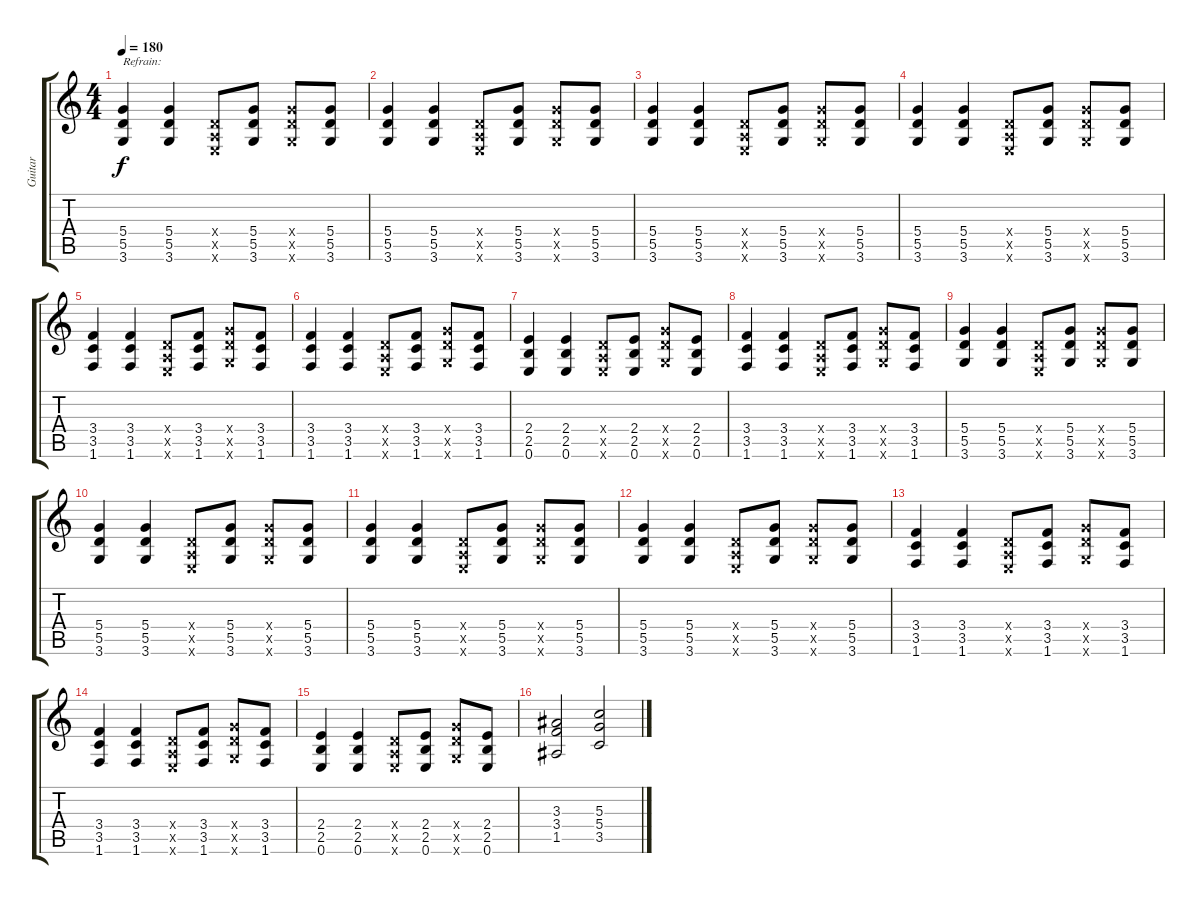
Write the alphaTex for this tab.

\track ("Guitar" "Guitar") {instrument distortionguitar}
\staff {score tabs}
\tuning (E4 B3 G3 D3 A2 E2) {hide}
\ts (4 4)
\tempo 180
\clef g2
\ks c
(5.4 5.5 3.6).4{txt "Refrain:" dy f} (5.4 5.5 3.6).4 (0.4{x} 0.5{x} 0.6{x}).8 (5.4 5.5 3.6).8 (5.4{x} 5.5{x} 3.6{x}).8 (5.4 5.5 3.6).8 |
(5.4 5.5 3.6).4 (5.4 5.5 3.6).4 (0.4{x} 0.5{x} 0.6{x}).8 (5.4 5.5 3.6).8 (5.4{x} 5.5{x} 3.6{x}).8 (5.4 5.5 3.6).8 |
(5.4 5.5 3.6).4 (5.4 5.5 3.6).4 (0.4{x} 0.5{x} 0.6{x}).8 (5.4 5.5 3.6).8 (5.4{x} 5.5{x} 3.6{x}).8 (5.4 5.5 3.6).8 |
(5.4 5.5 3.6).4 (5.4 5.5 3.6).4 (0.4{x} 0.5{x} 0.6{x}).8 (5.4 5.5 3.6).8 (5.4{x} 5.5{x} 3.6{x}).8 (5.4 5.5 3.6).8 |
(3.4 3.5 1.6).4 (3.4 3.5 1.6).4 (0.4{x} 0.5{x} 0.6{x}).8 (3.4 3.5 1.6).8 (5.4{x} 5.5{x} 3.6{x}).8 (3.4 3.5 1.6).8 |
(3.4 3.5 1.6).4 (3.4 3.5 1.6).4 (0.4{x} 0.5{x} 0.6{x}).8 (3.4 3.5 1.6).8 (5.4{x} 5.5{x} 3.6{x}).8 (3.4 3.5 1.6).8 |
(2.4 2.5 0.6).4 (2.4 2.5 0.6).4 (0.4{x} 0.5{x} 0.6{x}).8 (2.4 2.5 0.6).8 (5.4{x} 5.5{x} 3.6{x}).8 (2.4 2.5 0.6).8 |
(3.4 3.5 1.6).4 (3.4 3.5 1.6).4 (0.4{x} 0.5{x} 0.6{x}).8 (3.4 3.5 1.6).8 (5.4{x} 5.5{x} 3.6{x}).8 (3.4 3.5 1.6).8 |
(5.4 5.5 3.6).4 (5.4 5.5 3.6).4 (0.4{x} 0.5{x} 0.6{x}).8 (5.4 5.5 3.6).8 (5.4{x} 5.5{x} 3.6{x}).8 (5.4 5.5 3.6).8 |
(5.4 5.5 3.6).4 (5.4 5.5 3.6).4 (0.4{x} 0.5{x} 0.6{x}).8 (5.4 5.5 3.6).8 (5.4{x} 5.5{x} 3.6{x}).8 (5.4 5.5 3.6).8 |
(5.4 5.5 3.6).4 (5.4 5.5 3.6).4 (0.4{x} 0.5{x} 0.6{x}).8 (5.4 5.5 3.6).8 (5.4{x} 5.5{x} 3.6{x}).8 (5.4 5.5 3.6).8 |
(5.4 5.5 3.6).4 (5.4 5.5 3.6).4 (0.4{x} 0.5{x} 0.6{x}).8 (5.4 5.5 3.6).8 (5.4{x} 5.5{x} 3.6{x}).8 (5.4 5.5 3.6).8 |
(3.4 3.5 1.6).4 (3.4 3.5 1.6).4 (0.4{x} 0.5{x} 0.6{x}).8 (3.4 3.5 1.6).8 (5.4{x} 5.5{x} 3.6{x}).8 (3.4 3.5 1.6).8 |
(3.4 3.5 1.6).4 (3.4 3.5 1.6).4 (0.4{x} 0.5{x} 0.6{x}).8 (3.4 3.5 1.6).8 (5.4{x} 5.5{x} 3.6{x}).8 (3.4 3.5 1.6).8 |
(2.4 2.5 0.6).4 (2.4 2.5 0.6).4 (0.4{x} 0.5{x} 0.6{x}).8 (2.4 2.5 0.6).8 (5.4{x} 5.5{x} 3.6{x}).8 (2.4 2.5 0.6).8 |
(3.3 3.4 1.5).2 (5.3 5.4 3.5).2
